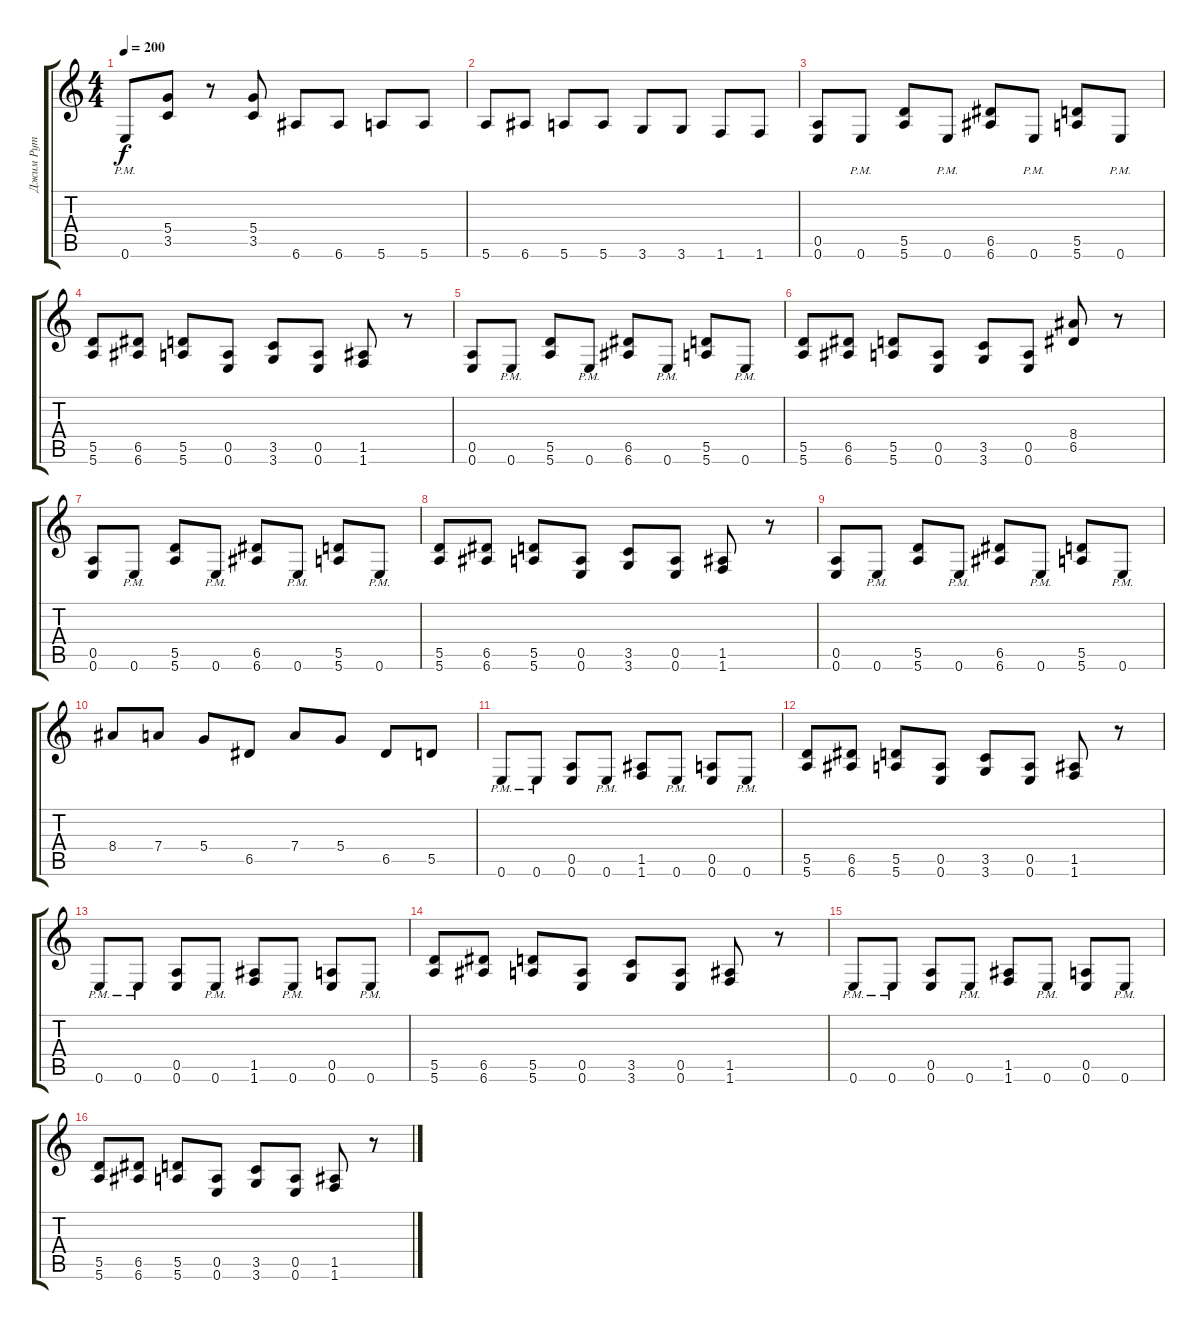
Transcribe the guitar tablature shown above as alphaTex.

\track ("Джим Рут" "Джим Рут") {instrument distortionguitar}
\staff {score tabs}
\tuning (E4 B3 G3 D3 A2 E2) {hide}
\ts (4 4)
\tempo 200
\clef g2
\ks c
0.6{pm}.8{dy f} (5.4 3.5).8 r.8 (5.4 3.5).8 6.6.8 6.6.8 5.6.8 5.6.8 |
5.6.8 6.6.8 5.6.8 5.6.8 3.6.8 3.6.8 1.6.8 1.6.8 |
(0.5 0.6).8 0.6{pm}.8 (5.5 5.6).8 0.6{pm}.8 (6.5 6.6).8 0.6{pm}.8 (5.5 5.6).8 0.6{pm}.8 |
(5.5 5.6).8 (6.5 6.6).8 (5.5 5.6).8 (0.5 0.6).8 (3.5 3.6).8 (0.5 0.6).8 (1.5 1.6).8 r.8 |
(0.5 0.6).8 0.6{pm}.8 (5.5 5.6).8 0.6{pm}.8 (6.5 6.6).8 0.6{pm}.8 (5.5 5.6).8 0.6{pm}.8 |
(5.5 5.6).8 (6.5 6.6).8 (5.5 5.6).8 (0.5 0.6).8 (3.5 3.6).8 (0.5 0.6).8 (8.4 6.5).8 r.8 |
(0.5 0.6).8 0.6{pm}.8 (5.5 5.6).8 0.6{pm}.8 (6.5 6.6).8 0.6{pm}.8 (5.5 5.6).8 0.6{pm}.8 |
(5.5 5.6).8 (6.5 6.6).8 (5.5 5.6).8 (0.5 0.6).8 (3.5 3.6).8 (0.5 0.6).8 (1.5 1.6).8 r.8 |
(0.5 0.6).8 0.6{pm}.8 (5.5 5.6).8 0.6{pm}.8 (6.5 6.6).8 0.6{pm}.8 (5.5 5.6).8 0.6{pm}.8 |
8.4.8 7.4.8 5.4.8 6.5.8 7.4.8 5.4.8 6.5.8 5.5.8 |
0.6{pm}.8 0.6{pm}.8 (0.5 0.6).8 0.6{pm}.8 (1.5 1.6).8 0.6{pm}.8 (0.5 0.6).8 0.6{pm}.8 |
(5.5 5.6).8 (6.5 6.6).8 (5.5 5.6).8 (0.5 0.6).8 (3.5 3.6).8 (0.5 0.6).8 (1.5 1.6).8 r.8 |
0.6{pm}.8 0.6{pm}.8 (0.5 0.6).8 0.6{pm}.8 (1.5 1.6).8 0.6{pm}.8 (0.5 0.6).8 0.6{pm}.8 |
(5.5 5.6).8 (6.5 6.6).8 (5.5 5.6).8 (0.5 0.6).8 (3.5 3.6).8 (0.5 0.6).8 (1.5 1.6).8 r.8 |
0.6{pm}.8 0.6{pm}.8 (0.5 0.6).8 0.6{pm}.8 (1.5 1.6).8 0.6{pm}.8 (0.5 0.6).8 0.6{pm}.8 |
(5.5 5.6).8 (6.5 6.6).8 (5.5 5.6).8 (0.5 0.6).8 (3.5 3.6).8 (0.5 0.6).8 (1.5 1.6).8 r.8
